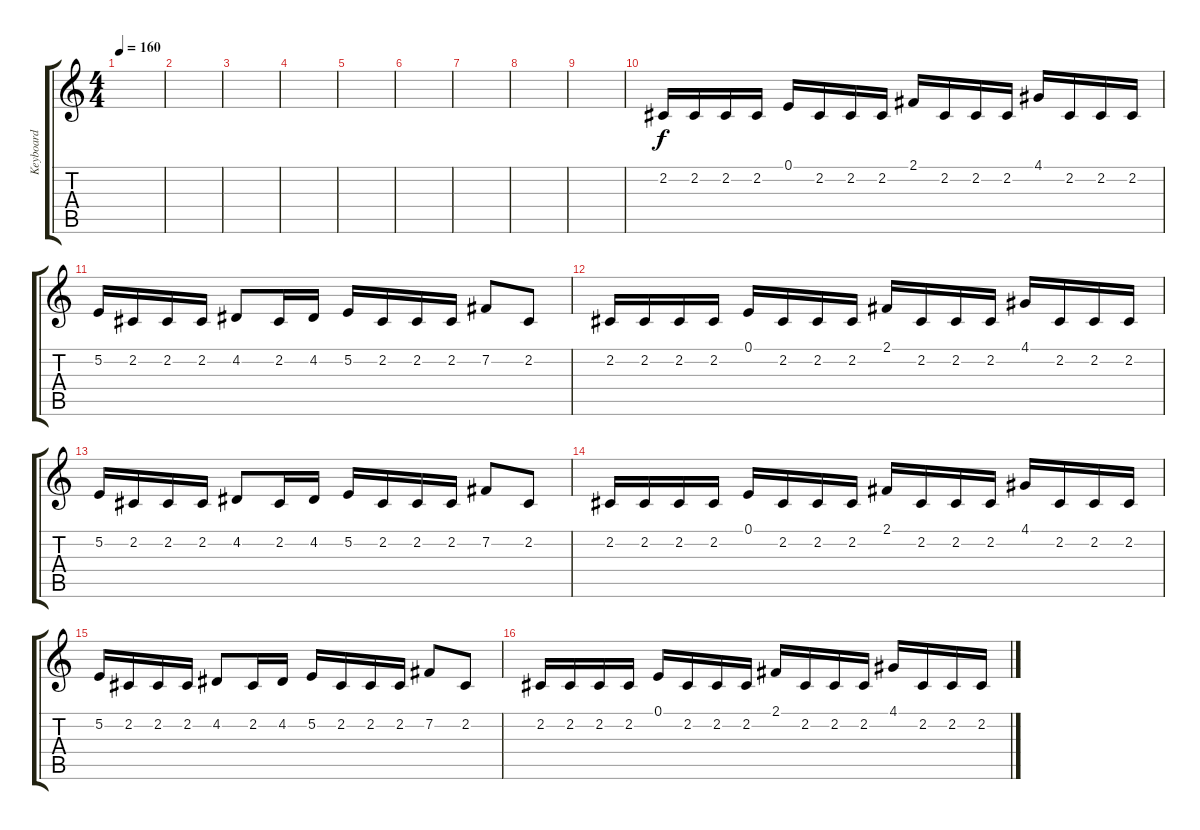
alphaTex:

\track ("Keyboard" "Keyboard") {instrument lead2sawtooth}
\staff {score tabs}
\tuning (E4 B3 G3 D3 A2 E2) {hide}
\ts (4 4)
\tempo 160
\clef g2
\ks c
|
|
|
|
|
|
|
|
|
2.2.16 2.2.16 2.2.16 2.2.16 0.1.16 2.2.16 2.2.16 2.2.16 2.1.16 2.2.16 2.2.16 2.2.16 4.1.16 2.2.16 2.2.16 2.2.16 |
5.2.16 2.2.16 2.2.16 2.2.16 4.2.8 2.2.16 4.2.16 5.2.16 2.2.16 2.2.16 2.2.16 7.2.8 2.2.8 |
2.2.16 2.2.16 2.2.16 2.2.16 0.1.16 2.2.16 2.2.16 2.2.16 2.1.16 2.2.16 2.2.16 2.2.16 4.1.16 2.2.16 2.2.16 2.2.16 |
5.2.16 2.2.16 2.2.16 2.2.16 4.2.8 2.2.16 4.2.16 5.2.16 2.2.16 2.2.16 2.2.16 7.2.8 2.2.8 |
2.2.16 2.2.16 2.2.16 2.2.16 0.1.16 2.2.16 2.2.16 2.2.16 2.1.16 2.2.16 2.2.16 2.2.16 4.1.16 2.2.16 2.2.16 2.2.16 |
5.2.16 2.2.16 2.2.16 2.2.16 4.2.8 2.2.16 4.2.16 5.2.16 2.2.16 2.2.16 2.2.16 7.2.8 2.2.8 |
2.2.16 2.2.16 2.2.16 2.2.16 0.1.16 2.2.16 2.2.16 2.2.16 2.1.16 2.2.16 2.2.16 2.2.16 4.1.16 2.2.16 2.2.16 2.2.16
